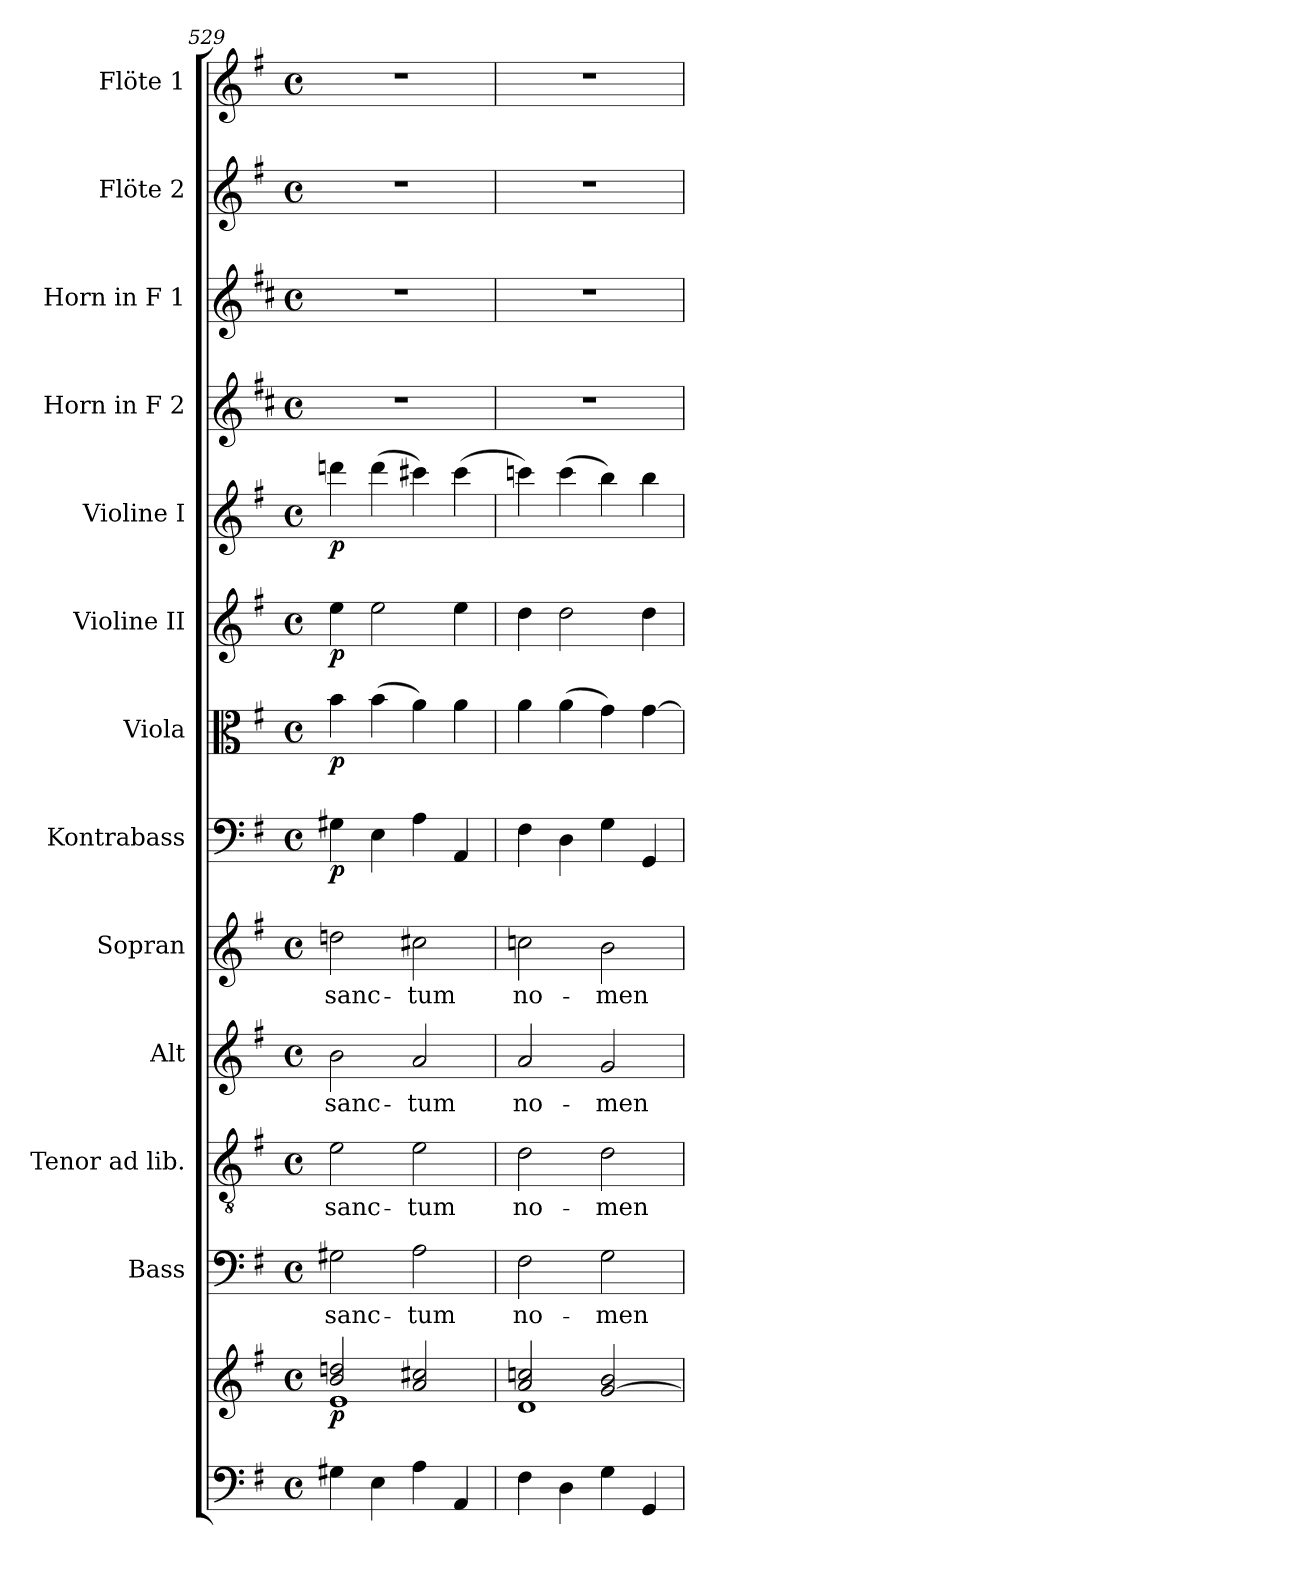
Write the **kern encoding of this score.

**kern	**kern	**dynam	**kern	**text	**kern	**text	**kern	**text	**kern	**text	**kern	**dynam	**kern	**dynam	**kern	**dynam	**kern	**dynam	**kern	**kern	**kern	**kern
*part13	*part13	*part13	*part12	*part12	*part11	*part11	*part10	*part10	*part9	*part9	*part8	*part8	*part7	*part7	*part6	*part6	*part5	*part5	*part4	*part3	*part2	*part1
*staff14	*staff13	*staff13/14	*staff12	*staff12	*staff11	*staff11	*staff10	*staff10	*staff9	*staff9	*staff8	*staff8	*staff7	*staff7	*staff6	*staff6	*staff5	*staff5	*staff4	*staff3	*staff2	*staff1
*	*	*	*I"Bass	*	*I"Tenor ad lib.	*	*I"Alt	*	*I"Sopran	*	*I"Kontrabass	*	*I"Viola	*	*I"Violine II	*	*I"Violine I	*	*I"Horn in F 2	*I"Horn in F 1	*I"Flöte 2	*I"Flöte 1
*	*	*	*I'B.	*	*I'T.	*	*I'A.	*	*I'S.	*	*I'Kb.	*	*I'Vla.	*	*I'Vl. II	*	*I'Vl. I	*	*	*	*I'Fl. 2	*I'Fl. 1
!!LO:PB:g=z
*clefF4	*clefG2	*	*clefF4	*	*clefGv2	*	*clefG2	*	*clefG2	*	*clefF4	*	*clefC3	*	*clefG2	*	*clefG2	*	*clefG2	*clefG2	*clefG2	*clefG2
*	*	*	*	*	*	*	*	*	*	*	*ITrd7c12	*	*	*	*	*	*	*	*ITrd4c7	*ITrd4c7	*	*
*k[f#]	*k[f#]	*	*k[f#]	*	*k[f#]	*	*k[f#]	*	*k[f#]	*	*k[f#]	*	*k[f#]	*	*k[f#]	*	*k[f#]	*	*k[f#]	*k[f#]	*k[f#]	*k[f#]
*G:	*G:	*	*G:	*	*G:	*	*G:	*	*G:	*	*G:	*	*G:	*	*G:	*	*G:	*	*G:	*G:	*G:	*G:
*M4/4	*M4/4	*	*M4/4	*	*M4/4	*	*M4/4	*	*M4/4	*	*M4/4	*	*M4/4	*	*M4/4	*	*M4/4	*	*M4/4	*M4/4	*M4/4	*M4/4
*met(c)	*met(c)	*	*met(c)	*	*met(c)	*	*met(c)	*	*met(c)	*	*met(c)	*	*met(c)	*	*met(c)	*	*met(c)	*	*met(c)	*met(c)	*met(c)	*met(c)
=529	=529	=529	=529	=529	=529	=529	=529	=529	=529	=529	=529	=529	=529	=529	=529	=529	=529	=529	=529	=529	=529	=529
*	*^	*	*	*	*	*	*	*	*	*	*	*	*	*	*	*	*	*	*	*	*	*
!	!	!	!LO:DY:b	!	!LO:LY:b	!	!LO:LY:b	!	!LO:LY:b	!	!LO:LY:b	!	!LO:DY:b	!	!LO:DY:b	!	!LO:DY:b	!	!LO:DY:b	!	!	!	!
4G#X\	2b/ 2ddn/	1e	p	2G#X\	sanc-	2e\	sanc-	2b\	sanc-	2ddn\	sanc-	4GG#X\	p	4b\	p	4ee\	p	4dddn\	p	1r	1r	1r	1r
4E\	.	.	.	.	.	.	.	.	.	.	.	4EE\	.	(>4b\	.	2ee\	.	(>4ddd\	.	.	.	.	.
!	!	!	!	!	!LO:LY:b	!	!LO:LY:b	!	!LO:LY:b	!	!LO:LY:b	!	!	!	!	!	!	!	!	!	!	!	!
4A\	2a/ 2cc#X/	.	.	2A\	-tum	2e\	-tum	2a/	-tum	2cc#X\	-tum	4AA\	.	4a\)	.	.	.	4ccc#X\)	.	.	.	.	.
4AA/	.	.	.	.	.	.	.	.	.	.	.	4AAA/	.	4a\	.	4ee\	.	(>4ccc#\	.	.	.	.	.
=530	=530	=530	=530	=530	=530	=530	=530	=530	=530	=530	=530	=530	=530	=530	=530	=530	=530	=530	=530	=530	=530	=530	=530
!	!	!	!	!	!LO:LY:b	!	!LO:LY:b	!	!LO:LY:b	!	!LO:LY:b	!	!	!	!	!	!	!	!	!	!	!	!
4F#\	2a/ 2ccn/	1d	.	2F#\	no-	2d\	no-	2a/	no-	2ccn\	no-	4FF#\	.	4a\	.	4dd\	.	4cccn\)	.	1r	1r	1r	1r
4D\	.	.	.	.	.	.	.	.	.	.	.	4DD\	.	(>4a\	.	2dd\	.	(>4ccc\	.	.	.	.	.
!	!	!	!	!	!LO:LY:b	!	!LO:LY:b	!	!LO:LY:b	!	!LO:LY:b	!	!	!	!	!	!	!	!	!	!	!	!
4G\	[>2g/ 2b/	.	.	2G\	-men	2d\	-men	2g/	-men	2b\	-men	4GG\	.	4g\)	.	.	.	4bb\)	.	.	.	.	.
4GG/	.	.	.	.	.	.	.	.	.	.	.	4GGG/	.	[4g\	.	4dd\	.	4bb\	.	.	.	.	.
*	*v	*v	*	*	*	*	*	*	*	*	*	*	*	*	*	*	*	*	*	*	*	*	*
=	=	=	=	=	=	=	=	=	=	=	=	=	=	=	=	=	=	=	=	=	=	=
*-	*-	*-	*-	*-	*-	*-	*-	*-	*-	*-	*-	*-	*-	*-	*-	*-	*-	*-	*-	*-	*-	*-
